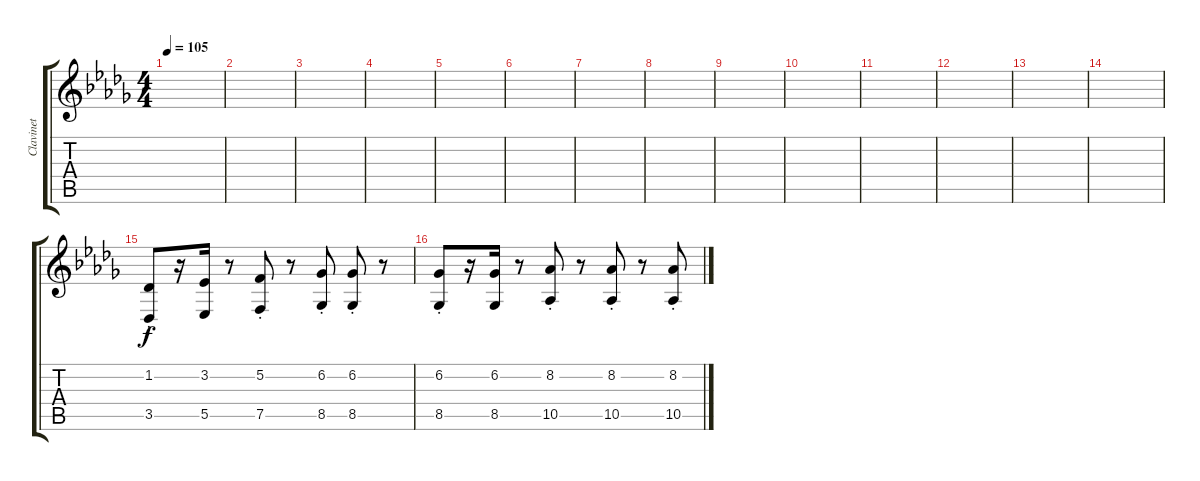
\track ("Clavinet" "Clavinet") {instrument clavinet}
\staff {score tabs}
\tuning (F4 C4 Ab3 Eb3 Bb2 F2) {hide}
\ts (4 4)
\tempo 105
\clef g2
\ks db
|
|
|
|
|
|
|
|
|
|
|
|
|
|
(1.2{st} 3.5{st}).8 r.16 (3.2 5.5).16 r.8 (5.2{st} 7.5).8 r.8 (6.2{st} 8.5).8 (6.2{st} 8.5{st}).8 r.8 |
(6.2{st} 8.5{st}).8 r.16 (6.2 8.5).16 r.8 (8.2{st} 10.5).8 r.8 (8.2{st} 10.5).8 r.8 (8.2{st} 10.5).8
